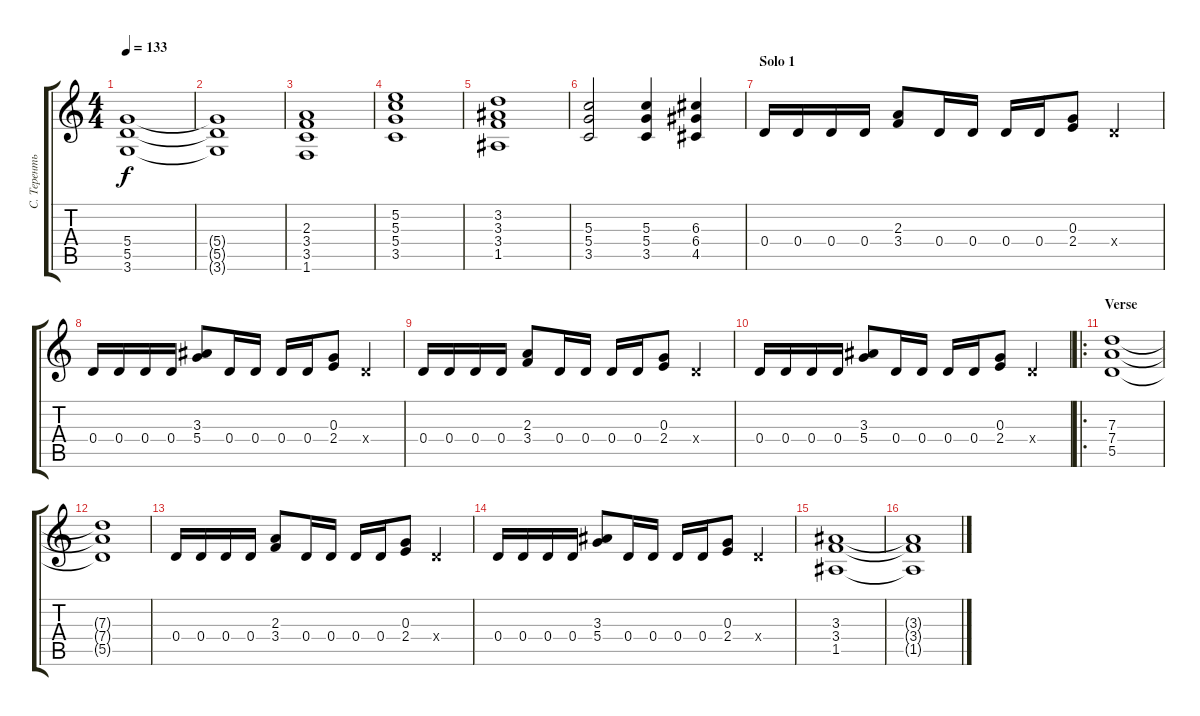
\track ("С. Терентьев" "С. Теренть") {instrument distortionguitar}
\staff {score tabs}
\tuning (E4 B3 G3 D3 A2 E2) {hide}
\ts (4 4)
\tempo 133
\clef g2
\ks c
(5.4 5.5 3.6).1{dy f} |
(5.4{t} 5.5{t} 3.6{t}).1 |
(2.3 3.4 3.5 1.6).1 |
(5.2 5.3 5.4 3.5).1 |
(3.2 3.3 3.4 1.5).1 |
(5.3 5.4 3.5).2 (5.3 5.4 3.5).4 (6.3 6.4 4.5).4 |
\section ("" "Solo 1")
0.4.16 0.4.16 0.4.16 0.4.16 (2.3 3.4).8 0.4.16 0.4.16 0.4.16 0.4.16 (0.3 2.4).8 0.4{x}.4 |
0.4.16 0.4.16 0.4.16 0.4.16 (3.3 5.4).8 0.4.16 0.4.16 0.4.16 0.4.16 (0.3 2.4).8 0.4{x}.4 |
0.4.16 0.4.16 0.4.16 0.4.16 (2.3 3.4).8 0.4.16 0.4.16 0.4.16 0.4.16 (0.3 2.4).8 0.4{x}.4 |
0.4.16 0.4.16 0.4.16 0.4.16 (3.3 5.4).8 0.4.16 0.4.16 0.4.16 0.4.16 (0.3 2.4).8 0.4{x}.4 |
\ro
\section ("" "Verse")
(7.3 7.4 5.5).1 |
(7.3{t} 7.4{t} 5.5{t}).1 |
0.4.16 0.4.16 0.4.16 0.4.16 (2.3 3.4).8 0.4.16 0.4.16 0.4.16 0.4.16 (0.3 2.4).8 0.4{x}.4 |
0.4.16 0.4.16 0.4.16 0.4.16 (3.3 5.4).8 0.4.16 0.4.16 0.4.16 0.4.16 (0.3 2.4).8 0.4{x}.4 |
(3.3 3.4 1.5).1 |
(3.3{t} 3.4{t} 1.5{t}).1
